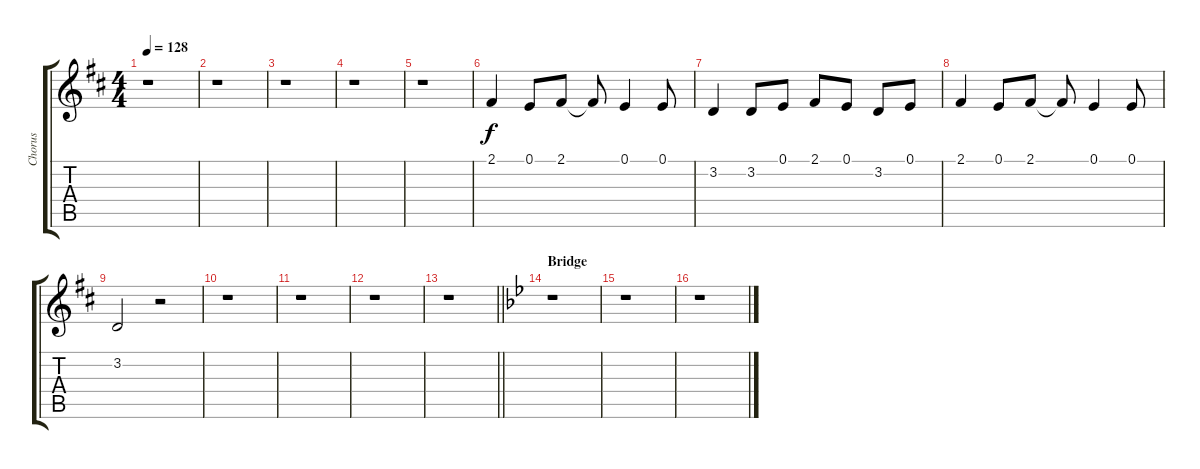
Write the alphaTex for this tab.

\track ("Chorus" "Chorus") {instrument sopranosax}
\staff {score tabs}
\tuning (E4 B3 G3 D3 A2 E2) {hide}
\ts (4 4)
\tempo 128
\clef g2
\ks d
r.1{dy f} |
r.1 |
r.1 |
r.1 |
r.1 |
2.1.4 0.1.8 2.1.8 2.1{t}.8 0.1.4 0.1.8 |
3.2.4 3.2.8 0.1.8 2.1.8 0.1.8 3.2.8 0.1.8 |
2.1.4 0.1.8 2.1.8 2.1{t}.8 0.1.4 0.1.8 |
3.2.2 r.2 |
r.1 |
r.1 |
r.1 |
\barLineRight lightlight
r.1 |
\section ("" "Bridge")
\ks gminor
r.1 |
r.1 |
r.1
